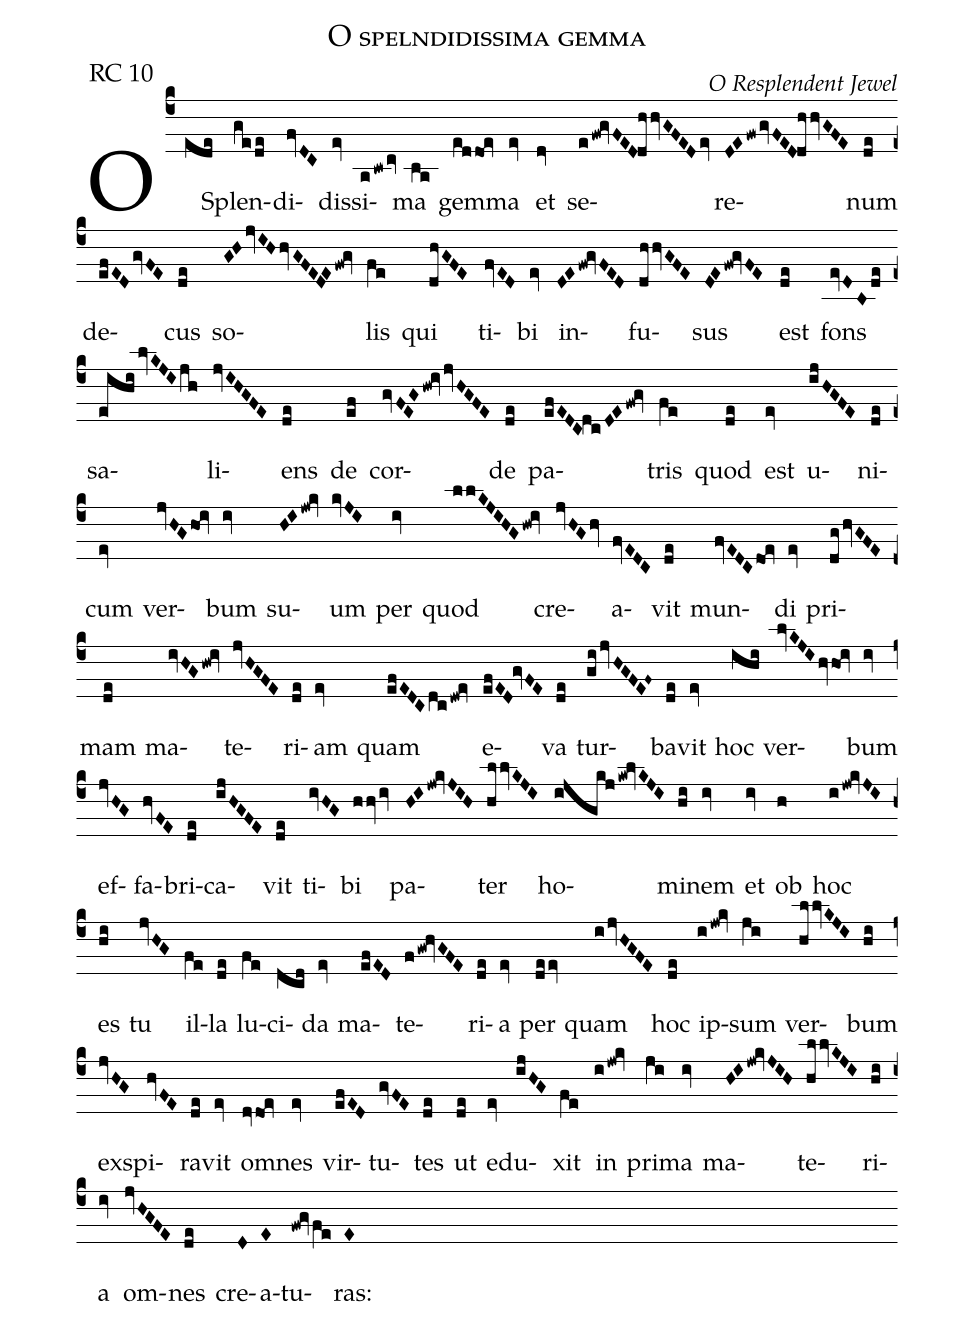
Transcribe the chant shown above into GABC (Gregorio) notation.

name: O spelndidissima gemma;
commentary: O Resplendent Jewel;
annotation: RC 10;
%%
(c4)O(ede) Splen(ge/de)di(fvDC)dis(ev)si(abWcv)ma(ba) gem(eddoe)ma(ev) et(dv) se(efWgFED!dhhvGFEDev)re(DEfwgvFED!dhhvGFE)num(de) de(efEDgvFE)cus(de) so(GHjvIHhvGFEDEfWg)lis(fe) qui(dhGFE) ti(fvED)bi(ev) in(DEfWgFED)fu(dhhvGFE)sus(DEfWgFE) est(de) fons(evDBde) sa(eihilvKJIjh)li(jvIHGFE)ens(de) de(ef) cor(gvFEGhWijvHGFE)de(de) pa(efEDC!dcDEfWg)tris(fe) quod(de) est(ev) u(ijHGFE)ni(de)cum(ev) ver(jvHGhoi)bum(iv) su(HIjWk)um(kvJI) per(iv) quod(llKJIHGhWi) cre(jvHGhv)a(fvEDC)vit(de) mun(fvEDCdoe)di(ev) pri(dghvGFE)mam(de) ma(ivHGhWi)te(jvHGFE)ri(de)am(ev) quam(efEDCdcdWe) e(efED!gvFE)va(de) tur(gijvHGFEF~)ba(de)vit(ev) hoc(ihi) ver(lvKJIhvhoi)bum(iv) ef(jvHG)fa(hvFE)bri(de)ca(ijHGFE)vit(de) ti(ivHG)bi(hhviv) pa(HIjWkJIH)ter(hllvKJI) ho(ijgkjkWlKJI)mi(hi)nem(iv) et(iv) ob(h) hoc(ijWkJI) es(hi) tu(jvHG) il(fe)la(de) lu(fe)ci(dcd)da(ev) ma(efED)te(fgWhGFE)ri(de)a(ev) per(deev) quam(ijvHGFE) hoc(de) ip(ijWk)sum(ji) ver(hllvKJI)bum(hi) ex(jvHG)spi(hvFE)ra(de)vit(ev) om(dvdoe)nes(ev) vir(efED)tu(gvFE)tes(de) ut(de) e(ev)du(ijHG)xit(fe) in(ijWk) pri(ji)ma(iv) ma(HIjWkJIH)te(hllvKJI)ri(hi)a(iv) om(jvHGFE)nes(de) cre(D)a(E)tu(fWgfe)ras:(E)
